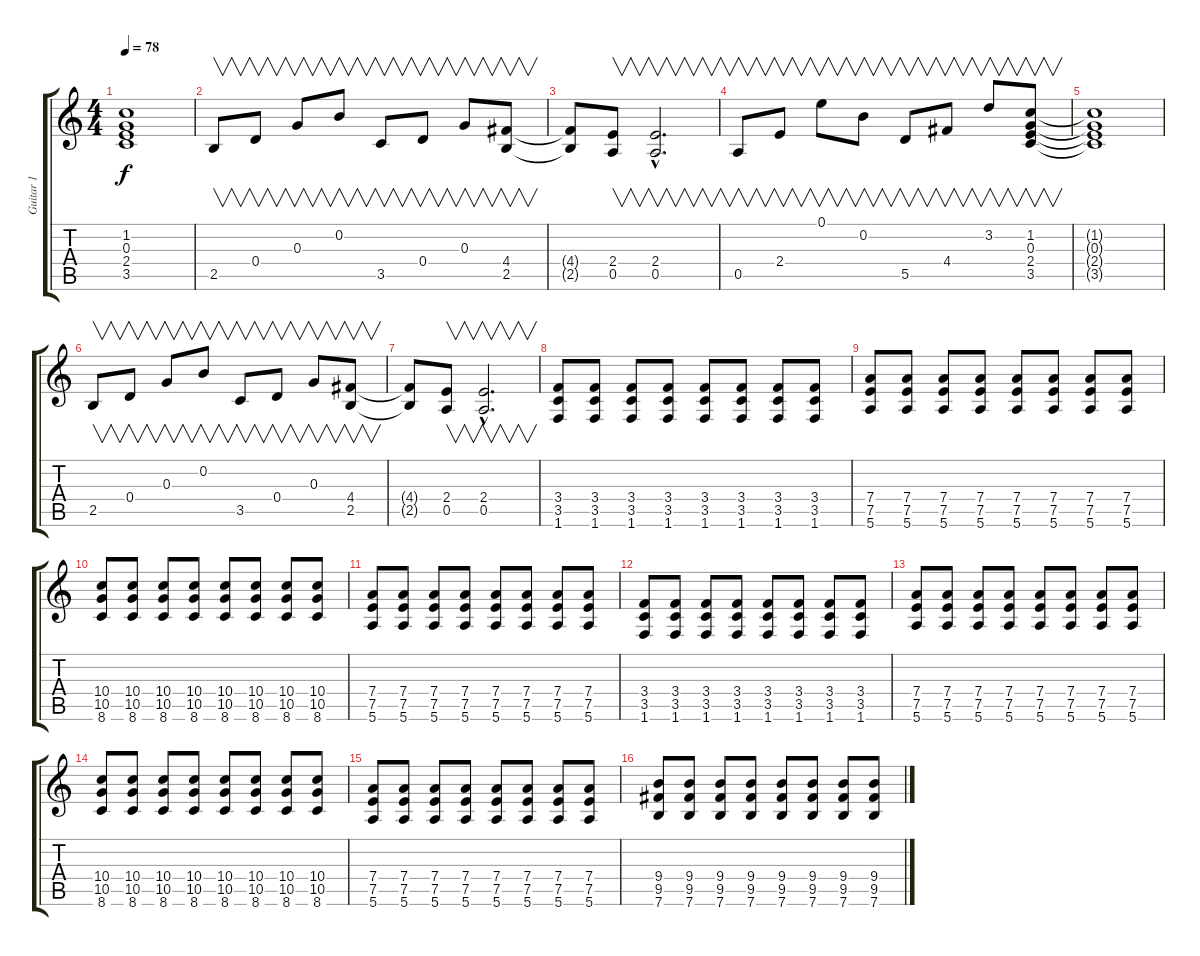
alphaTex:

\track ("Guitar 1" "Guitar 1") {instrument electricguitarclean}
\staff {score tabs}
\tuning (E4 B3 G3 D3 A2 E2) {hide}
\ts (4 4)
\tempo 78
\clef g2
\ks c
(1.2{t} 0.3{t} 2.4{t} 3.5{t}).1{dy f} |
2.5.8{v} 0.4.8{v} 0.3.8{v} 0.2.8{v} 3.5.8{v} 0.4.8{v} 0.3.8{v} (4.4 2.5).8{v} |
(4.4{t} 2.5{t}).8 (2.4 0.5).8{v} (2.4{hac} 0.5{hac}).2{v d} |
0.5.8{v} 2.4.8{v} 0.1.8{v} 0.2.8{v} 5.5.8{v} 4.4.8{v} 3.2.8{v} (1.2 0.3 2.4 3.5).8{v} |
(1.2{t} 0.3{t} 2.4{t} 3.5{t}).1 |
2.5.8{v} 0.4.8{v} 0.3.8{v} 0.2.8{v} 3.5.8{v} 0.4.8{v} 0.3.8{v} (4.4 2.5).8{v} |
(4.4{t} 2.5{t}).8 (2.4 0.5).8{v} (2.4{hac} 0.5{hac}).2{v d} |
(3.4 3.5 1.6).8 (3.4 3.5 1.6).8 (3.4 3.5 1.6).8 (3.4 3.5 1.6).8 (3.4 3.5 1.6).8 (3.4 3.5 1.6).8 (3.4 3.5 1.6).8 (3.4 3.5 1.6).8 |
(7.4 7.5 5.6).8 (7.4 7.5 5.6).8 (7.4 7.5 5.6).8 (7.4 7.5 5.6).8 (7.4 7.5 5.6).8 (7.4 7.5 5.6).8 (7.4 7.5 5.6).8 (7.4 7.5 5.6).8 |
(10.4 10.5 8.6).8 (10.4 10.5 8.6).8 (10.4 10.5 8.6).8 (10.4 10.5 8.6).8 (10.4 10.5 8.6).8 (10.4 10.5 8.6).8 (10.4 10.5 8.6).8 (10.4 10.5 8.6).8 |
(7.4 7.5 5.6).8 (7.4 7.5 5.6).8 (7.4 7.5 5.6).8 (7.4 7.5 5.6).8 (7.4 7.5 5.6).8 (7.4 7.5 5.6).8 (7.4 7.5 5.6).8 (7.4 7.5 5.6).8 |
(3.4 3.5 1.6).8 (3.4 3.5 1.6).8 (3.4 3.5 1.6).8 (3.4 3.5 1.6).8 (3.4 3.5 1.6).8 (3.4 3.5 1.6).8 (3.4 3.5 1.6).8 (3.4 3.5 1.6).8 |
(7.4 7.5 5.6).8 (7.4 7.5 5.6).8 (7.4 7.5 5.6).8 (7.4 7.5 5.6).8 (7.4 7.5 5.6).8 (7.4 7.5 5.6).8 (7.4 7.5 5.6).8 (7.4 7.5 5.6).8 |
(10.4 10.5 8.6).8 (10.4 10.5 8.6).8 (10.4 10.5 8.6).8 (10.4 10.5 8.6).8 (10.4 10.5 8.6).8 (10.4 10.5 8.6).8 (10.4 10.5 8.6).8 (10.4 10.5 8.6).8 |
(7.4 7.5 5.6).8 (7.4 7.5 5.6).8 (7.4 7.5 5.6).8 (7.4 7.5 5.6).8 (7.4 7.5 5.6).8 (7.4 7.5 5.6).8 (7.4 7.5 5.6).8 (7.4 7.5 5.6).8 |
(9.4 9.5 7.6).8 (9.4 9.5 7.6).8 (9.4 9.5 7.6).8 (9.4 9.5 7.6).8 (9.4 9.5 7.6).8 (9.4 9.5 7.6).8 (9.4 9.5 7.6).8 (9.4 9.5 7.6).8
